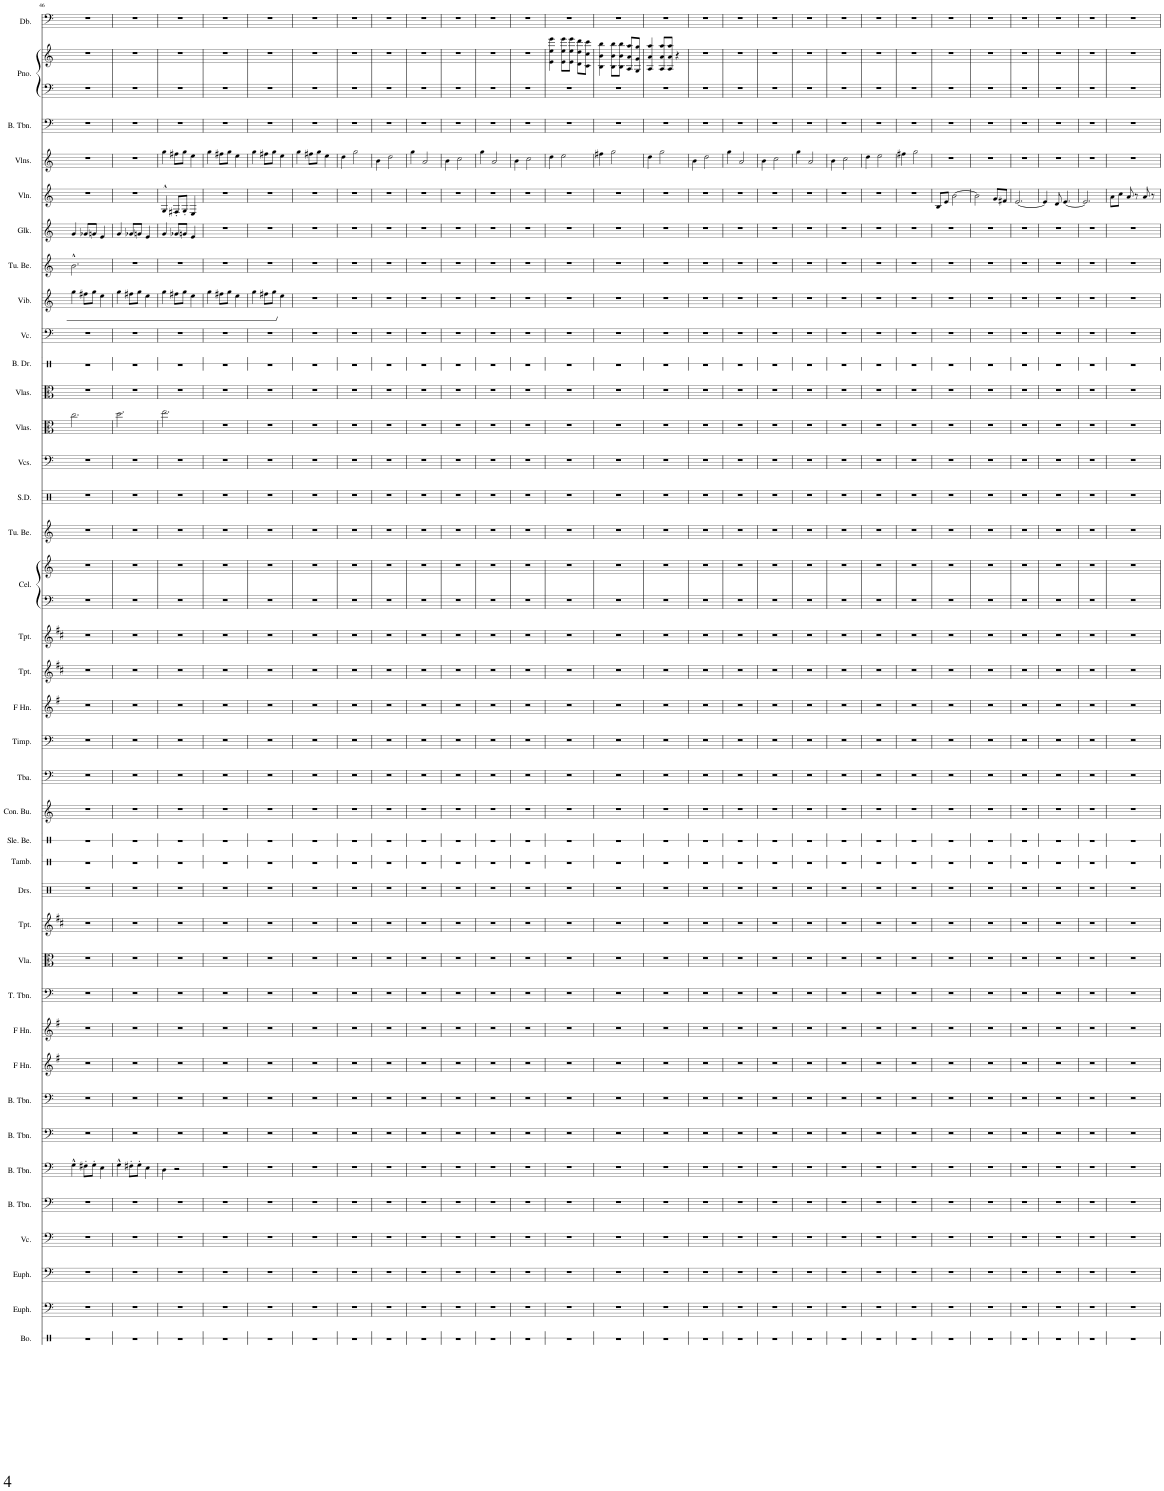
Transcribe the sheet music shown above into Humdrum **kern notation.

**kern	**kern	**kern	**kern	**kern	**kern	**kern	**kern	**kern	**kern	**kern	**kern	**kern	**kern	**kern	**kern	**kern	**kern	**kern	**kern	**kern	**kern	**kern	**kern	**kern	**kern	**kern	**kern	**kern	**kern	**kern	**kern	**kern	**kern	**kern	**kern	**kern	**kern	**kern	**kern
*part38	*part37	*part36	*part35	*part34	*part33	*part32	*part31	*part30	*part29	*part28	*part27	*part26	*part25	*part24	*part23	*part22	*part21	*part20	*part19	*part18	*part17	*part16	*part16	*part15	*part14	*part13	*part12	*part11	*part10	*part9	*part8	*part7	*part6	*part5	*part4	*part3	*part2	*part2	*part1
*staff40	*staff39	*staff38	*staff37	*staff36	*staff35	*staff34	*staff33	*staff32	*staff31	*staff30	*staff29	*staff28	*staff27	*staff26	*staff25	*staff24	*staff23	*staff22	*staff21	*staff20	*staff19	*staff18	*staff17	*staff16	*staff15	*staff14	*staff13	*staff12	*staff11	*staff10	*staff9	*staff8	*staff7	*staff6	*staff5	*staff4	*staff3	*staff2	*staff1
*I"Bongos	*I"Euphonium	*I"Euphonium	*I"Violoncello	*I"Bass Trombone	*I"Bass Trombone	*I"Bass Trombone	*I"Bass Trombone	*I"Horn in F	*I"Horn in F	*I"Tenor Trombone	*I"Viola	*I"Trumpet	*I"Drumset	*I"Tambourine	*I"Sleigh Bells	*I"Contrabass Bugle	*I"Tuba	*I"Timpani	*I"Horn in F	*I"Trumpet	*I"Trumpet	*I"Celesta	*	*I"Tubular Bells	*I"Snare Drum	*I"Violoncellos	*I"Violas	*I"Violas	*I"Bass Drum	*I"Violoncello	*I"Vibraphone	*I"Tubular Bells	*I"Glockenspiel	*I"Violin	*I"Violins	*I"Bass Trombone	*I"Grand Piano	*	*I"Double Bass
*I'Bo.	*I'Euph.	*I'Euph.	*I'Vc.	*I'B. Tbn.	*I'B. Tbn.	*I'B. Tbn.	*I'B. Tbn.	*	*	*I'T. Tbn.	*I'Vla.	*I'Tpt.	*I'Drs.	*I'Tamb.	*I'Sle. Be.	*I'Con. Bu.	*I'Tba.	*I'Timp.	*	*I'Tpt.	*I'Tpt.	*I'Cel.	*	*I'Tu. Be.	*I'S.D.	*I'Vcs.	*I'Vlas.	*I'Vlas.	*I'B. Dr.	*I'Vc.	*I'Vib.	*I'Tu. Be.	*I'Glk.	*I'Vln.	*I'Vlns.	*I'B. Tbn.	*I'Pno.	*	*I'Db.
!!LO:PB:g=z
*clefX	*clefF4	*clefF4	*clefF4	*clefF4	*clefF4	*clefF4	*clefF4	*clefG2	*clefG2	*clefF4	*clefC3	*clefG2	*clefX	*clefX	*clefX	*clefG2	*clefF4	*clefF4	*clefG2	*clefG2	*clefG2	*clefF4	*clefG2	*clefG2	*clefX	*clefF4	*clefC3	*clefC3	*clefX	*clefF4	*clefG2	*clefG2	*clefG2	*clefG2	*clefG2	*clefF4	*clefF4	*clefG2	*clefF4
*	*	*	*	*	*	*	*	*Trd4c7	*Trd4c7	*	*	*Trd1c2	*	*	*	*Trd14c24	*	*	*Trd4c7	*Trd1c2	*Trd1c2	*Trd-7c-12	*Trd-7c-12	*	*	*	*	*	*	*	*	*	*Trd-14c-24	*	*	*	*	*	*Trd7c12
*k[]	*k[]	*k[]	*k[]	*k[]	*k[]	*k[]	*k[]	*k[f#]	*k[f#]	*k[]	*k[]	*k[f#c#]	*k[]	*k[]	*k[]	*k[]	*k[]	*k[]	*k[f#]	*k[f#c#]	*k[f#c#]	*k[]	*k[]	*k[]	*k[]	*k[]	*k[]	*k[]	*k[]	*k[]	*k[]	*k[]	*k[]	*k[]	*k[]	*k[]	*k[]	*k[]	*k[]
*M3/4	*M3/4	*M3/4	*M3/4	*M3/4	*M3/4	*M3/4	*M3/4	*M3/4	*M3/4	*M3/4	*M3/4	*M3/4	*M3/4	*M3/4	*M3/4	*M3/4	*M3/4	*M3/4	*M3/4	*M3/4	*M3/4	*M3/4	*M3/4	*M3/4	*M3/4	*M3/4	*M3/4	*M3/4	*M3/4	*M3/4	*M3/4	*M3/4	*M3/4	*M3/4	*M3/4	*M3/4	*M3/4	*M3/4	*M3/4
=46	=46	=46	=46	=46	=46	=46	=46	=46	=46	=46	=46	=46	=46	=46	=46	=46	=46	=46	=46	=46	=46	=46	=46	=46	=46	=46	=46	=46	=46	=46	=46	=46	=46	=46	=46	=46	=46	=46	=46
2.r	2.r	2.r	2.r	2.r	4G^^\	2.r	2.r	2.r	2.r	2.r	2.r	2.r	2.r	2.r	2.r	2.r	2.r	2.r	2.r	2.r	2.r	2.r	2.r	2.r	2.r	2.r	2.cc\	2.r	2.r	2.r	4gg\	2.b^^\	4g/	2.r	2.r	2.r	2.r	2.r	2.r
.	.	.	.	.	8F#X'\L	.	.	.	.	.	.	.	.	.	.	.	.	.	.	.	.	.	.	.	.	.	.	.	.	.	8ff#X\L	.	8g-X/L	.	.	.	.	.	.
.	.	.	.	.	8G'\J	.	.	.	.	.	.	.	.	.	.	.	.	.	.	.	.	.	.	.	.	.	.	.	.	.	8gg\J	.	8gn/J	.	.	.	.	.	.
.	.	.	.	.	4E\	.	.	.	.	.	.	.	.	.	.	.	.	.	.	.	.	.	.	.	.	.	.	.	.	.	4ee\	.	4e/	.	.	.	.	.	.
=47	=47	=47	=47	=47	=47	=47	=47	=47	=47	=47	=47	=47	=47	=47	=47	=47	=47	=47	=47	=47	=47	=47	=47	=47	=47	=47	=47	=47	=47	=47	=47	=47	=47	=47	=47	=47	=47	=47	=47
2.r	2.r	2.r	2.r	2.r	4G^^\	2.r	2.r	2.r	2.r	2.r	2.r	2.r	2.r	2.r	2.r	2.r	2.r	2.r	2.r	2.r	2.r	2.r	2.r	2.r	2.r	2.r	2.dd\	2.r	2.r	2.r	4gg\	2.r	4g/	2.r	2.r	2.r	2.r	2.r	2.r
.	.	.	.	.	8F#X'\L	.	.	.	.	.	.	.	.	.	.	.	.	.	.	.	.	.	.	.	.	.	.	.	.	.	8ff#X\L	.	8g-X/L	.	.	.	.	.	.
.	.	.	.	.	8G'\J	.	.	.	.	.	.	.	.	.	.	.	.	.	.	.	.	.	.	.	.	.	.	.	.	.	8gg\J	.	8gn/J	.	.	.	.	.	.
.	.	.	.	.	4E\	.	.	.	.	.	.	.	.	.	.	.	.	.	.	.	.	.	.	.	.	.	.	.	.	.	4ee\	.	4e/	.	.	.	.	.	.
=48	=48	=48	=48	=48	=48	=48	=48	=48	=48	=48	=48	=48	=48	=48	=48	=48	=48	=48	=48	=48	=48	=48	=48	=48	=48	=48	=48	=48	=48	=48	=48	=48	=48	=48	=48	=48	=48	=48	=48
2.r	2.r	2.r	2.r	2.r	4D\	2.r	2.r	2.r	2.r	2.r	2.r	2.r	2.r	2.r	2.r	2.r	2.r	2.r	2.r	2.r	2.r	2.r	2.r	2.r	2.r	2.r	2.ee\	2.r	2.r	2.r	4gg\	2.r	4g/	4G^^/	4gg\	2.r	2.r	2.r	2.r
.	.	.	.	.	2r	.	.	.	.	.	.	.	.	.	.	.	.	.	.	.	.	.	.	.	.	.	.	.	.	.	8ff#X\L	.	8g-X/L	8F#X'/L	8ff#X\L	.	.	.	.
.	.	.	.	.	.	.	.	.	.	.	.	.	.	.	.	.	.	.	.	.	.	.	.	.	.	.	.	.	.	.	8gg\J	.	8gn/J	8G'/J	8gg\J	.	.	.	.
.	.	.	.	.	.	.	.	.	.	.	.	.	.	.	.	.	.	.	.	.	.	.	.	.	.	.	.	.	.	.	4ee\	.	4e/	4E/	4ee\	.	.	.	.
=49	=49	=49	=49	=49	=49	=49	=49	=49	=49	=49	=49	=49	=49	=49	=49	=49	=49	=49	=49	=49	=49	=49	=49	=49	=49	=49	=49	=49	=49	=49	=49	=49	=49	=49	=49	=49	=49	=49	=49
2.r	2.r	2.r	2.r	2.r	2.r	2.r	2.r	2.r	2.r	2.r	2.r	2.r	2.r	2.r	2.r	2.r	2.r	2.r	2.r	2.r	2.r	2.r	2.r	2.r	2.r	2.r	2.r	2.r	2.r	2.r	4gg\	2.r	2.r	2.r	4gg\	2.r	2.r	2.r	2.r
.	.	.	.	.	.	.	.	.	.	.	.	.	.	.	.	.	.	.	.	.	.	.	.	.	.	.	.	.	.	.	8ff#X\L	.	.	.	8ff#X\L	.	.	.	.
.	.	.	.	.	.	.	.	.	.	.	.	.	.	.	.	.	.	.	.	.	.	.	.	.	.	.	.	.	.	.	8gg\J	.	.	.	8gg\J	.	.	.	.
.	.	.	.	.	.	.	.	.	.	.	.	.	.	.	.	.	.	.	.	.	.	.	.	.	.	.	.	.	.	.	4ee\	.	.	.	4ee\	.	.	.	.
=50	=50	=50	=50	=50	=50	=50	=50	=50	=50	=50	=50	=50	=50	=50	=50	=50	=50	=50	=50	=50	=50	=50	=50	=50	=50	=50	=50	=50	=50	=50	=50	=50	=50	=50	=50	=50	=50	=50	=50
2.r	2.r	2.r	2.r	2.r	2.r	2.r	2.r	2.r	2.r	2.r	2.r	2.r	2.r	2.r	2.r	2.r	2.r	2.r	2.r	2.r	2.r	2.r	2.r	2.r	2.r	2.r	2.r	2.r	2.r	2.r	4gg\	2.r	2.r	2.r	4gg\	2.r	2.r	2.r	2.r
.	.	.	.	.	.	.	.	.	.	.	.	.	.	.	.	.	.	.	.	.	.	.	.	.	.	.	.	.	.	.	8ff#X\L	.	.	.	8ff#X\L	.	.	.	.
.	.	.	.	.	.	.	.	.	.	.	.	.	.	.	.	.	.	.	.	.	.	.	.	.	.	.	.	.	.	.	8gg\J	.	.	.	8gg\J	.	.	.	.
.	.	.	.	.	.	.	.	.	.	.	.	.	.	.	.	.	.	.	.	.	.	.	.	.	.	.	.	.	.	.	4ee\	.	.	.	4ee\	.	.	.	.
=51	=51	=51	=51	=51	=51	=51	=51	=51	=51	=51	=51	=51	=51	=51	=51	=51	=51	=51	=51	=51	=51	=51	=51	=51	=51	=51	=51	=51	=51	=51	=51	=51	=51	=51	=51	=51	=51	=51	=51
2.r	2.r	2.r	2.r	2.r	2.r	2.r	2.r	2.r	2.r	2.r	2.r	2.r	2.r	2.r	2.r	2.r	2.r	2.r	2.r	2.r	2.r	2.r	2.r	2.r	2.r	2.r	2.r	2.r	2.r	2.r	2.r	2.r	2.r	2.r	4gg\	2.r	2.r	2.r	2.r
.	.	.	.	.	.	.	.	.	.	.	.	.	.	.	.	.	.	.	.	.	.	.	.	.	.	.	.	.	.	.	.	.	.	.	8ff#X\L	.	.	.	.
.	.	.	.	.	.	.	.	.	.	.	.	.	.	.	.	.	.	.	.	.	.	.	.	.	.	.	.	.	.	.	.	.	.	.	8gg\J	.	.	.	.
.	.	.	.	.	.	.	.	.	.	.	.	.	.	.	.	.	.	.	.	.	.	.	.	.	.	.	.	.	.	.	.	.	.	.	4ee\	.	.	.	.
=52	=52	=52	=52	=52	=52	=52	=52	=52	=52	=52	=52	=52	=52	=52	=52	=52	=52	=52	=52	=52	=52	=52	=52	=52	=52	=52	=52	=52	=52	=52	=52	=52	=52	=52	=52	=52	=52	=52	=52
2.r	2.r	2.r	2.r	2.r	2.r	2.r	2.r	2.r	2.r	2.r	2.r	2.r	2.r	2.r	2.r	2.r	2.r	2.r	2.r	2.r	2.r	2.r	2.r	2.r	2.r	2.r	2.r	2.r	2.r	2.r	2.r	2.r	2.r	2.r	4dd\	2.r	2.r	2.r	2.r
.	.	.	.	.	.	.	.	.	.	.	.	.	.	.	.	.	.	.	.	.	.	.	.	.	.	.	.	.	.	.	.	.	.	.	2gg\	.	.	.	.
=53	=53	=53	=53	=53	=53	=53	=53	=53	=53	=53	=53	=53	=53	=53	=53	=53	=53	=53	=53	=53	=53	=53	=53	=53	=53	=53	=53	=53	=53	=53	=53	=53	=53	=53	=53	=53	=53	=53	=53
2.r	2.r	2.r	2.r	2.r	2.r	2.r	2.r	2.r	2.r	2.r	2.r	2.r	2.r	2.r	2.r	2.r	2.r	2.r	2.r	2.r	2.r	2.r	2.r	2.r	2.r	2.r	2.r	2.r	2.r	2.r	2.r	2.r	2.r	2.r	4b\	2.r	2.r	2.r	2.r
.	.	.	.	.	.	.	.	.	.	.	.	.	.	.	.	.	.	.	.	.	.	.	.	.	.	.	.	.	.	.	.	.	.	.	2dd\	.	.	.	.
=54	=54	=54	=54	=54	=54	=54	=54	=54	=54	=54	=54	=54	=54	=54	=54	=54	=54	=54	=54	=54	=54	=54	=54	=54	=54	=54	=54	=54	=54	=54	=54	=54	=54	=54	=54	=54	=54	=54	=54
2.r	2.r	2.r	2.r	2.r	2.r	2.r	2.r	2.r	2.r	2.r	2.r	2.r	2.r	2.r	2.r	2.r	2.r	2.r	2.r	2.r	2.r	2.r	2.r	2.r	2.r	2.r	2.r	2.r	2.r	2.r	2.r	2.r	2.r	2.r	4gg\	2.r	2.r	2.r	2.r
.	.	.	.	.	.	.	.	.	.	.	.	.	.	.	.	.	.	.	.	.	.	.	.	.	.	.	.	.	.	.	.	.	.	.	2a/	.	.	.	.
=55	=55	=55	=55	=55	=55	=55	=55	=55	=55	=55	=55	=55	=55	=55	=55	=55	=55	=55	=55	=55	=55	=55	=55	=55	=55	=55	=55	=55	=55	=55	=55	=55	=55	=55	=55	=55	=55	=55	=55
2.r	2.r	2.r	2.r	2.r	2.r	2.r	2.r	2.r	2.r	2.r	2.r	2.r	2.r	2.r	2.r	2.r	2.r	2.r	2.r	2.r	2.r	2.r	2.r	2.r	2.r	2.r	2.r	2.r	2.r	2.r	2.r	2.r	2.r	2.r	4b\	2.r	2.r	2.r	2.r
.	.	.	.	.	.	.	.	.	.	.	.	.	.	.	.	.	.	.	.	.	.	.	.	.	.	.	.	.	.	.	.	.	.	.	2cc\	.	.	.	.
=56	=56	=56	=56	=56	=56	=56	=56	=56	=56	=56	=56	=56	=56	=56	=56	=56	=56	=56	=56	=56	=56	=56	=56	=56	=56	=56	=56	=56	=56	=56	=56	=56	=56	=56	=56	=56	=56	=56	=56
2.r	2.r	2.r	2.r	2.r	2.r	2.r	2.r	2.r	2.r	2.r	2.r	2.r	2.r	2.r	2.r	2.r	2.r	2.r	2.r	2.r	2.r	2.r	2.r	2.r	2.r	2.r	2.r	2.r	2.r	2.r	2.r	2.r	2.r	2.r	4gg\	2.r	2.r	2.r	2.r
.	.	.	.	.	.	.	.	.	.	.	.	.	.	.	.	.	.	.	.	.	.	.	.	.	.	.	.	.	.	.	.	.	.	.	2a/	.	.	.	.
=57	=57	=57	=57	=57	=57	=57	=57	=57	=57	=57	=57	=57	=57	=57	=57	=57	=57	=57	=57	=57	=57	=57	=57	=57	=57	=57	=57	=57	=57	=57	=57	=57	=57	=57	=57	=57	=57	=57	=57
2.r	2.r	2.r	2.r	2.r	2.r	2.r	2.r	2.r	2.r	2.r	2.r	2.r	2.r	2.r	2.r	2.r	2.r	2.r	2.r	2.r	2.r	2.r	2.r	2.r	2.r	2.r	2.r	2.r	2.r	2.r	2.r	2.r	2.r	2.r	4b\	2.r	2.r	2.r	2.r
.	.	.	.	.	.	.	.	.	.	.	.	.	.	.	.	.	.	.	.	.	.	.	.	.	.	.	.	.	.	.	.	.	.	.	2cc\	.	.	.	.
=58	=58	=58	=58	=58	=58	=58	=58	=58	=58	=58	=58	=58	=58	=58	=58	=58	=58	=58	=58	=58	=58	=58	=58	=58	=58	=58	=58	=58	=58	=58	=58	=58	=58	=58	=58	=58	=58	=58	=58
2.r	2.r	2.r	2.r	2.r	2.r	2.r	2.r	2.r	2.r	2.r	2.r	2.r	2.r	2.r	2.r	2.r	2.r	2.r	2.r	2.r	2.r	2.r	2.r	2.r	2.r	2.r	2.r	2.r	2.r	2.r	2.r	2.r	2.r	2.r	4dd\	2.r	2.r	4e\ 4ee\ 4eee\	2.r
.	.	.	.	.	.	.	.	.	.	.	.	.	.	.	.	.	.	.	.	.	.	.	.	.	.	.	.	.	.	.	.	.	.	.	2ee\	.	.	8e\ 8ee\ 8eee\L	.
.	.	.	.	.	.	.	.	.	.	.	.	.	.	.	.	.	.	.	.	.	.	.	.	.	.	.	.	.	.	.	.	.	.	.	.	.	.	8e\ 8ee\ 8eee\J	.
.	.	.	.	.	.	.	.	.	.	.	.	.	.	.	.	.	.	.	.	.	.	.	.	.	.	.	.	.	.	.	.	.	.	.	.	.	.	8d\ 8dd\ 8ddd\L	.
.	.	.	.	.	.	.	.	.	.	.	.	.	.	.	.	.	.	.	.	.	.	.	.	.	.	.	.	.	.	.	.	.	.	.	.	.	.	8c\ 8cc\ 8ccc\J	.
=59	=59	=59	=59	=59	=59	=59	=59	=59	=59	=59	=59	=59	=59	=59	=59	=59	=59	=59	=59	=59	=59	=59	=59	=59	=59	=59	=59	=59	=59	=59	=59	=59	=59	=59	=59	=59	=59	=59	=59
2.r	2.r	2.r	2.r	2.r	2.r	2.r	2.r	2.r	2.r	2.r	2.r	2.r	2.r	2.r	2.r	2.r	2.r	2.r	2.r	2.r	2.r	2.r	2.r	2.r	2.r	2.r	2.r	2.r	2.r	2.r	2.r	2.r	2.r	2.r	4ff#X\	2.r	2.r	4B\ 4b\ 4bb\	2.r
.	.	.	.	.	.	.	.	.	.	.	.	.	.	.	.	.	.	.	.	.	.	.	.	.	.	.	.	.	.	.	.	.	.	.	2gg\	.	.	8B\ 8b\ 8bb\L	.
.	.	.	.	.	.	.	.	.	.	.	.	.	.	.	.	.	.	.	.	.	.	.	.	.	.	.	.	.	.	.	.	.	.	.	.	.	.	8B\ 8b\ 8bb\J	.
.	.	.	.	.	.	.	.	.	.	.	.	.	.	.	.	.	.	.	.	.	.	.	.	.	.	.	.	.	.	.	.	.	.	.	.	.	.	8A/ 8a/ 8aa/L	.
.	.	.	.	.	.	.	.	.	.	.	.	.	.	.	.	.	.	.	.	.	.	.	.	.	.	.	.	.	.	.	.	.	.	.	.	.	.	8G/ 8g/ 8gg/J	.
=60	=60	=60	=60	=60	=60	=60	=60	=60	=60	=60	=60	=60	=60	=60	=60	=60	=60	=60	=60	=60	=60	=60	=60	=60	=60	=60	=60	=60	=60	=60	=60	=60	=60	=60	=60	=60	=60	=60	=60
2.r	2.r	2.r	2.r	2.r	2.r	2.r	2.r	2.r	2.r	2.r	2.r	2.r	2.r	2.r	2.r	2.r	2.r	2.r	2.r	2.r	2.r	2.r	2.r	2.r	2.r	2.r	2.r	2.r	2.r	2.r	2.r	2.r	2.r	2.r	4dd\	2.r	2.r	4A/ 4a/ 4aa/	2.r
.	.	.	.	.	.	.	.	.	.	.	.	.	.	.	.	.	.	.	.	.	.	.	.	.	.	.	.	.	.	.	.	.	.	.	2gg\	.	.	8A/ 8a/ 8aa/L	.
.	.	.	.	.	.	.	.	.	.	.	.	.	.	.	.	.	.	.	.	.	.	.	.	.	.	.	.	.	.	.	.	.	.	.	.	.	.	8A/ 8a/ 8aa/J	.
.	.	.	.	.	.	.	.	.	.	.	.	.	.	.	.	.	.	.	.	.	.	.	.	.	.	.	.	.	.	.	.	.	.	.	.	.	.	4r	.
=61	=61	=61	=61	=61	=61	=61	=61	=61	=61	=61	=61	=61	=61	=61	=61	=61	=61	=61	=61	=61	=61	=61	=61	=61	=61	=61	=61	=61	=61	=61	=61	=61	=61	=61	=61	=61	=61	=61	=61
2.r	2.r	2.r	2.r	2.r	2.r	2.r	2.r	2.r	2.r	2.r	2.r	2.r	2.r	2.r	2.r	2.r	2.r	2.r	2.r	2.r	2.r	2.r	2.r	2.r	2.r	2.r	2.r	2.r	2.r	2.r	2.r	2.r	2.r	2.r	4b\	2.r	2.r	2.r	2.r
.	.	.	.	.	.	.	.	.	.	.	.	.	.	.	.	.	.	.	.	.	.	.	.	.	.	.	.	.	.	.	.	.	.	.	2dd\	.	.	.	.
=62	=62	=62	=62	=62	=62	=62	=62	=62	=62	=62	=62	=62	=62	=62	=62	=62	=62	=62	=62	=62	=62	=62	=62	=62	=62	=62	=62	=62	=62	=62	=62	=62	=62	=62	=62	=62	=62	=62	=62
2.r	2.r	2.r	2.r	2.r	2.r	2.r	2.r	2.r	2.r	2.r	2.r	2.r	2.r	2.r	2.r	2.r	2.r	2.r	2.r	2.r	2.r	2.r	2.r	2.r	2.r	2.r	2.r	2.r	2.r	2.r	2.r	2.r	2.r	2.r	4gg\	2.r	2.r	2.r	2.r
.	.	.	.	.	.	.	.	.	.	.	.	.	.	.	.	.	.	.	.	.	.	.	.	.	.	.	.	.	.	.	.	.	.	.	2a/	.	.	.	.
=63	=63	=63	=63	=63	=63	=63	=63	=63	=63	=63	=63	=63	=63	=63	=63	=63	=63	=63	=63	=63	=63	=63	=63	=63	=63	=63	=63	=63	=63	=63	=63	=63	=63	=63	=63	=63	=63	=63	=63
2.r	2.r	2.r	2.r	2.r	2.r	2.r	2.r	2.r	2.r	2.r	2.r	2.r	2.r	2.r	2.r	2.r	2.r	2.r	2.r	2.r	2.r	2.r	2.r	2.r	2.r	2.r	2.r	2.r	2.r	2.r	2.r	2.r	2.r	2.r	4b\	2.r	2.r	2.r	2.r
.	.	.	.	.	.	.	.	.	.	.	.	.	.	.	.	.	.	.	.	.	.	.	.	.	.	.	.	.	.	.	.	.	.	.	2cc\	.	.	.	.
=64	=64	=64	=64	=64	=64	=64	=64	=64	=64	=64	=64	=64	=64	=64	=64	=64	=64	=64	=64	=64	=64	=64	=64	=64	=64	=64	=64	=64	=64	=64	=64	=64	=64	=64	=64	=64	=64	=64	=64
2.r	2.r	2.r	2.r	2.r	2.r	2.r	2.r	2.r	2.r	2.r	2.r	2.r	2.r	2.r	2.r	2.r	2.r	2.r	2.r	2.r	2.r	2.r	2.r	2.r	2.r	2.r	2.r	2.r	2.r	2.r	2.r	2.r	2.r	2.r	4gg\	2.r	2.r	2.r	2.r
.	.	.	.	.	.	.	.	.	.	.	.	.	.	.	.	.	.	.	.	.	.	.	.	.	.	.	.	.	.	.	.	.	.	.	2a/	.	.	.	.
=65	=65	=65	=65	=65	=65	=65	=65	=65	=65	=65	=65	=65	=65	=65	=65	=65	=65	=65	=65	=65	=65	=65	=65	=65	=65	=65	=65	=65	=65	=65	=65	=65	=65	=65	=65	=65	=65	=65	=65
2.r	2.r	2.r	2.r	2.r	2.r	2.r	2.r	2.r	2.r	2.r	2.r	2.r	2.r	2.r	2.r	2.r	2.r	2.r	2.r	2.r	2.r	2.r	2.r	2.r	2.r	2.r	2.r	2.r	2.r	2.r	2.r	2.r	2.r	2.r	4b\	2.r	2.r	2.r	2.r
.	.	.	.	.	.	.	.	.	.	.	.	.	.	.	.	.	.	.	.	.	.	.	.	.	.	.	.	.	.	.	.	.	.	.	2cc\	.	.	.	.
=66	=66	=66	=66	=66	=66	=66	=66	=66	=66	=66	=66	=66	=66	=66	=66	=66	=66	=66	=66	=66	=66	=66	=66	=66	=66	=66	=66	=66	=66	=66	=66	=66	=66	=66	=66	=66	=66	=66	=66
2.r	2.r	2.r	2.r	2.r	2.r	2.r	2.r	2.r	2.r	2.r	2.r	2.r	2.r	2.r	2.r	2.r	2.r	2.r	2.r	2.r	2.r	2.r	2.r	2.r	2.r	2.r	2.r	2.r	2.r	2.r	2.r	2.r	2.r	2.r	4dd\	2.r	2.r	2.r	2.r
.	.	.	.	.	.	.	.	.	.	.	.	.	.	.	.	.	.	.	.	.	.	.	.	.	.	.	.	.	.	.	.	.	.	.	2ee\	.	.	.	.
=67	=67	=67	=67	=67	=67	=67	=67	=67	=67	=67	=67	=67	=67	=67	=67	=67	=67	=67	=67	=67	=67	=67	=67	=67	=67	=67	=67	=67	=67	=67	=67	=67	=67	=67	=67	=67	=67	=67	=67
2.r	2.r	2.r	2.r	2.r	2.r	2.r	2.r	2.r	2.r	2.r	2.r	2.r	2.r	2.r	2.r	2.r	2.r	2.r	2.r	2.r	2.r	2.r	2.r	2.r	2.r	2.r	2.r	2.r	2.r	2.r	2.r	2.r	2.r	2.r	4ff#X\	2.r	2.r	2.r	2.r
.	.	.	.	.	.	.	.	.	.	.	.	.	.	.	.	.	.	.	.	.	.	.	.	.	.	.	.	.	.	.	.	.	.	.	2gg\	.	.	.	.
=68	=68	=68	=68	=68	=68	=68	=68	=68	=68	=68	=68	=68	=68	=68	=68	=68	=68	=68	=68	=68	=68	=68	=68	=68	=68	=68	=68	=68	=68	=68	=68	=68	=68	=68	=68	=68	=68	=68	=68
2.r	2.r	2.r	2.r	2.r	2.r	2.r	2.r	2.r	2.r	2.r	2.r	2.r	2.r	2.r	2.r	2.r	2.r	2.r	2.r	2.r	2.r	2.r	2.r	2.r	2.r	2.r	2.r	2.r	2.r	2.r	2.r	2.r	2.r	8B/L	2.r	2.r	2.r	2.r	2.r
.	.	.	.	.	.	.	.	.	.	.	.	.	.	.	.	.	.	.	.	.	.	.	.	.	.	.	.	.	.	.	.	.	.	8e/J	.	.	.	.	.
.	.	.	.	.	.	.	.	.	.	.	.	.	.	.	.	.	.	.	.	.	.	.	.	.	.	.	.	.	.	.	.	.	.	[2b\	.	.	.	.	.
=69	=69	=69	=69	=69	=69	=69	=69	=69	=69	=69	=69	=69	=69	=69	=69	=69	=69	=69	=69	=69	=69	=69	=69	=69	=69	=69	=69	=69	=69	=69	=69	=69	=69	=69	=69	=69	=69	=69	=69
2.r	2.r	2.r	2.r	2.r	2.r	2.r	2.r	2.r	2.r	2.r	2.r	2.r	2.r	2.r	2.r	2.r	2.r	2.r	2.r	2.r	2.r	2.r	2.r	2.r	2.r	2.r	2.r	2.r	2.r	2.r	2.r	2.r	2.r	2b\]	2.r	2.r	2.r	2.r	2.r
.	.	.	.	.	.	.	.	.	.	.	.	.	.	.	.	.	.	.	.	.	.	.	.	.	.	.	.	.	.	.	.	.	.	8g/L	.	.	.	.	.
.	.	.	.	.	.	.	.	.	.	.	.	.	.	.	.	.	.	.	.	.	.	.	.	.	.	.	.	.	.	.	.	.	.	8f#X/J	.	.	.	.	.
=70	=70	=70	=70	=70	=70	=70	=70	=70	=70	=70	=70	=70	=70	=70	=70	=70	=70	=70	=70	=70	=70	=70	=70	=70	=70	=70	=70	=70	=70	=70	=70	=70	=70	=70	=70	=70	=70	=70	=70
2.r	2.r	2.r	2.r	2.r	2.r	2.r	2.r	2.r	2.r	2.r	2.r	2.r	2.r	2.r	2.r	2.r	2.r	2.r	2.r	2.r	2.r	2.r	2.r	2.r	2.r	2.r	2.r	2.r	2.r	2.r	2.r	2.r	2.r	[2.e/	2.r	2.r	2.r	2.r	2.r
=71	=71	=71	=71	=71	=71	=71	=71	=71	=71	=71	=71	=71	=71	=71	=71	=71	=71	=71	=71	=71	=71	=71	=71	=71	=71	=71	=71	=71	=71	=71	=71	=71	=71	=71	=71	=71	=71	=71	=71
2.r	2.r	2.r	2.r	2.r	2.r	2.r	2.r	2.r	2.r	2.r	2.r	2.r	2.r	2.r	2.r	2.r	2.r	2.r	2.r	2.r	2.r	2.r	2.r	2.r	2.r	2.r	2.r	2.r	2.r	2.r	2.r	2.r	2.r	4e/]	2.r	2.r	2.r	2.r	2.r
.	.	.	.	.	.	.	.	.	.	.	.	.	.	.	.	.	.	.	.	.	.	.	.	.	.	.	.	.	.	.	.	.	.	8d/	.	.	.	.	.
.	.	.	.	.	.	.	.	.	.	.	.	.	.	.	.	.	.	.	.	.	.	.	.	.	.	.	.	.	.	.	.	.	.	[4.e/	.	.	.	.	.
=72	=72	=72	=72	=72	=72	=72	=72	=72	=72	=72	=72	=72	=72	=72	=72	=72	=72	=72	=72	=72	=72	=72	=72	=72	=72	=72	=72	=72	=72	=72	=72	=72	=72	=72	=72	=72	=72	=72	=72
2.r	2.r	2.r	2.r	2.r	2.r	2.r	2.r	2.r	2.r	2.r	2.r	2.r	2.r	2.r	2.r	2.r	2.r	2.r	2.r	2.r	2.r	2.r	2.r	2.r	2.r	2.r	2.r	2.r	2.r	2.r	2.r	2.r	2.r	2.e/]	2.r	2.r	2.r	2.r	2.r
=73	=73	=73	=73	=73	=73	=73	=73	=73	=73	=73	=73	=73	=73	=73	=73	=73	=73	=73	=73	=73	=73	=73	=73	=73	=73	=73	=73	=73	=73	=73	=73	=73	=73	=73	=73	=73	=73	=73	=73
2.r	2.r	2.r	2.r	2.r	2.r	2.r	2.r	2.r	2.r	2.r	2.r	2.r	2.r	2.r	2.r	2.r	2.r	2.r	2.r	2.r	2.r	2.r	2.r	2.r	2.r	2.r	2.r	2.r	2.r	2.r	2.r	2.r	2.r	8a\L	2.r	2.r	2.r	2.r	2.r
.	.	.	.	.	.	.	.	.	.	.	.	.	.	.	.	.	.	.	.	.	.	.	.	.	.	.	.	.	.	.	.	.	.	8cc\J	.	.	.	.	.
.	.	.	.	.	.	.	.	.	.	.	.	.	.	.	.	.	.	.	.	.	.	.	.	.	.	.	.	.	.	.	.	.	.	8a/	.	.	.	.	.
.	.	.	.	.	.	.	.	.	.	.	.	.	.	.	.	.	.	.	.	.	.	.	.	.	.	.	.	.	.	.	.	.	.	8r	.	.	.	.	.
.	.	.	.	.	.	.	.	.	.	.	.	.	.	.	.	.	.	.	.	.	.	.	.	.	.	.	.	.	.	.	.	.	.	8a/	.	.	.	.	.
.	.	.	.	.	.	.	.	.	.	.	.	.	.	.	.	.	.	.	.	.	.	.	.	.	.	.	.	.	.	.	.	.	.	8r	.	.	.	.	.
=	=	=	=	=	=	=	=	=	=	=	=	=	=	=	=	=	=	=	=	=	=	=	=	=	=	=	=	=	=	=	=	=	=	=	=	=	=	=	=
*-	*-	*-	*-	*-	*-	*-	*-	*-	*-	*-	*-	*-	*-	*-	*-	*-	*-	*-	*-	*-	*-	*-	*-	*-	*-	*-	*-	*-	*-	*-	*-	*-	*-	*-	*-	*-	*-	*-	*-
